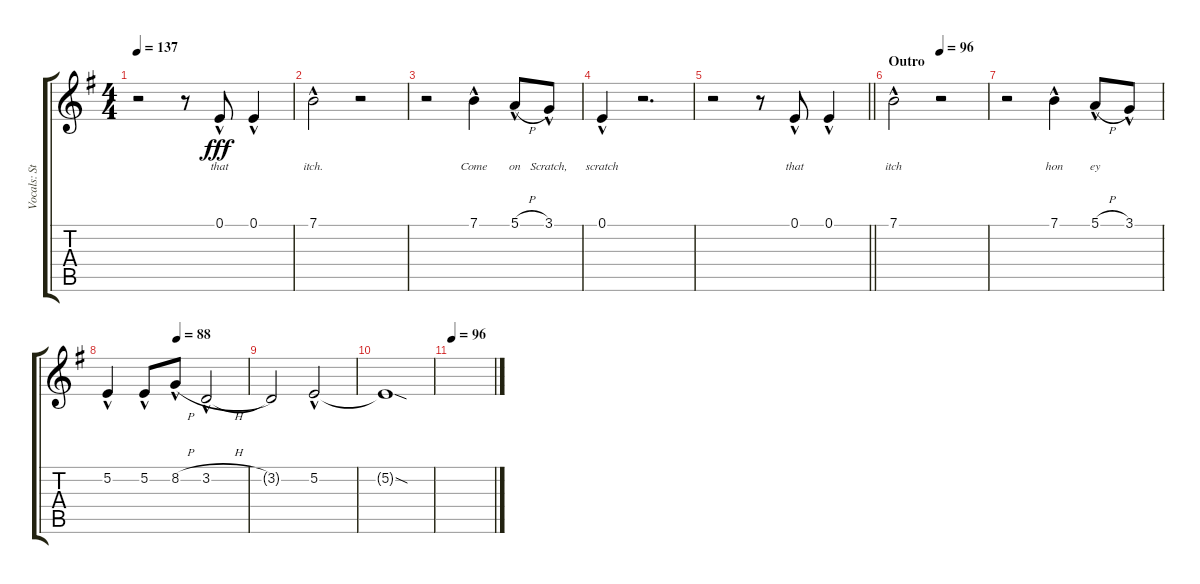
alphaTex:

\track ("Vocals: Stephen" "Vocals: St") {instrument lead2sawtooth}
\staff {score tabs}
\tuning (E4 B3 G3 D3 A2 E2) {hide}
\ts (4 4)
\tempo 137
\clef g2
\ks g
r.2{dy fff} r.8 0.1{hac}.8{lyrics (0 "that") lyrics (1 "") lyrics (2 "") lyrics (3 "") lyrics (4 "")} 0.1{hac}.4{lyrics (0 "") lyrics (1 "") lyrics (2 "") lyrics (3 "") lyrics (4 "")} |
7.1{hac}.2{lyrics (0 "itch.") lyrics (1 "") lyrics (2 "") lyrics (3 "") lyrics (4 "")} r.2 |
r.2 7.1{hac}.4{lyrics (0 "Come") lyrics (1 "") lyrics (2 "") lyrics (3 "") lyrics (4 "")} 5.1{h hac}.8{lyrics (0 "on") lyrics (1 "") lyrics (2 "") lyrics (3 "") lyrics (4 "")} 3.1{hac}.8{lyrics (0 "Scratch,") lyrics (1 "") lyrics (2 "") lyrics (3 "") lyrics (4 "")} |
0.1{hac}.4{lyrics (0 "scratch") lyrics (1 "") lyrics (2 "") lyrics (3 "") lyrics (4 "")} r.2{d} |
\barLineRight lightlight
r.2 r.8 0.1{hac}.8{lyrics (0 "that") lyrics (1 "") lyrics (2 "") lyrics (3 "") lyrics (4 "")} 0.1{hac}.4{lyrics (0 "") lyrics (1 "") lyrics (2 "") lyrics (3 "") lyrics (4 "")} |
\section ("" "Outro")
\tempo (96 0.5)
7.1{hac}.2{lyrics (0 "itch") lyrics (1 "") lyrics (2 "") lyrics (3 "") lyrics (4 "")} r.2 |
r.2 7.1{hac}.4{lyrics (0 "hon") lyrics (1 "") lyrics (2 "") lyrics (3 "") lyrics (4 "")} 5.1{h hac}.8{lyrics (0 "ey") lyrics (1 "") lyrics (2 "") lyrics (3 "") lyrics (4 "")} 3.1{hac}.8{lyrics (0 "") lyrics (1 "") lyrics (2 "") lyrics (3 "") lyrics (4 "")} |
\tempo (88 0.5)
5.2{hac}.4{lyrics (0 "") lyrics (1 "") lyrics (2 "") lyrics (3 "") lyrics (4 "")} 5.2{hac}.8 8.2{h hac}.8 3.2{h hac}.2 |
3.2{t}.2 5.2{hac}.2 |
5.2{sod t}.1 |
\tempo 96
